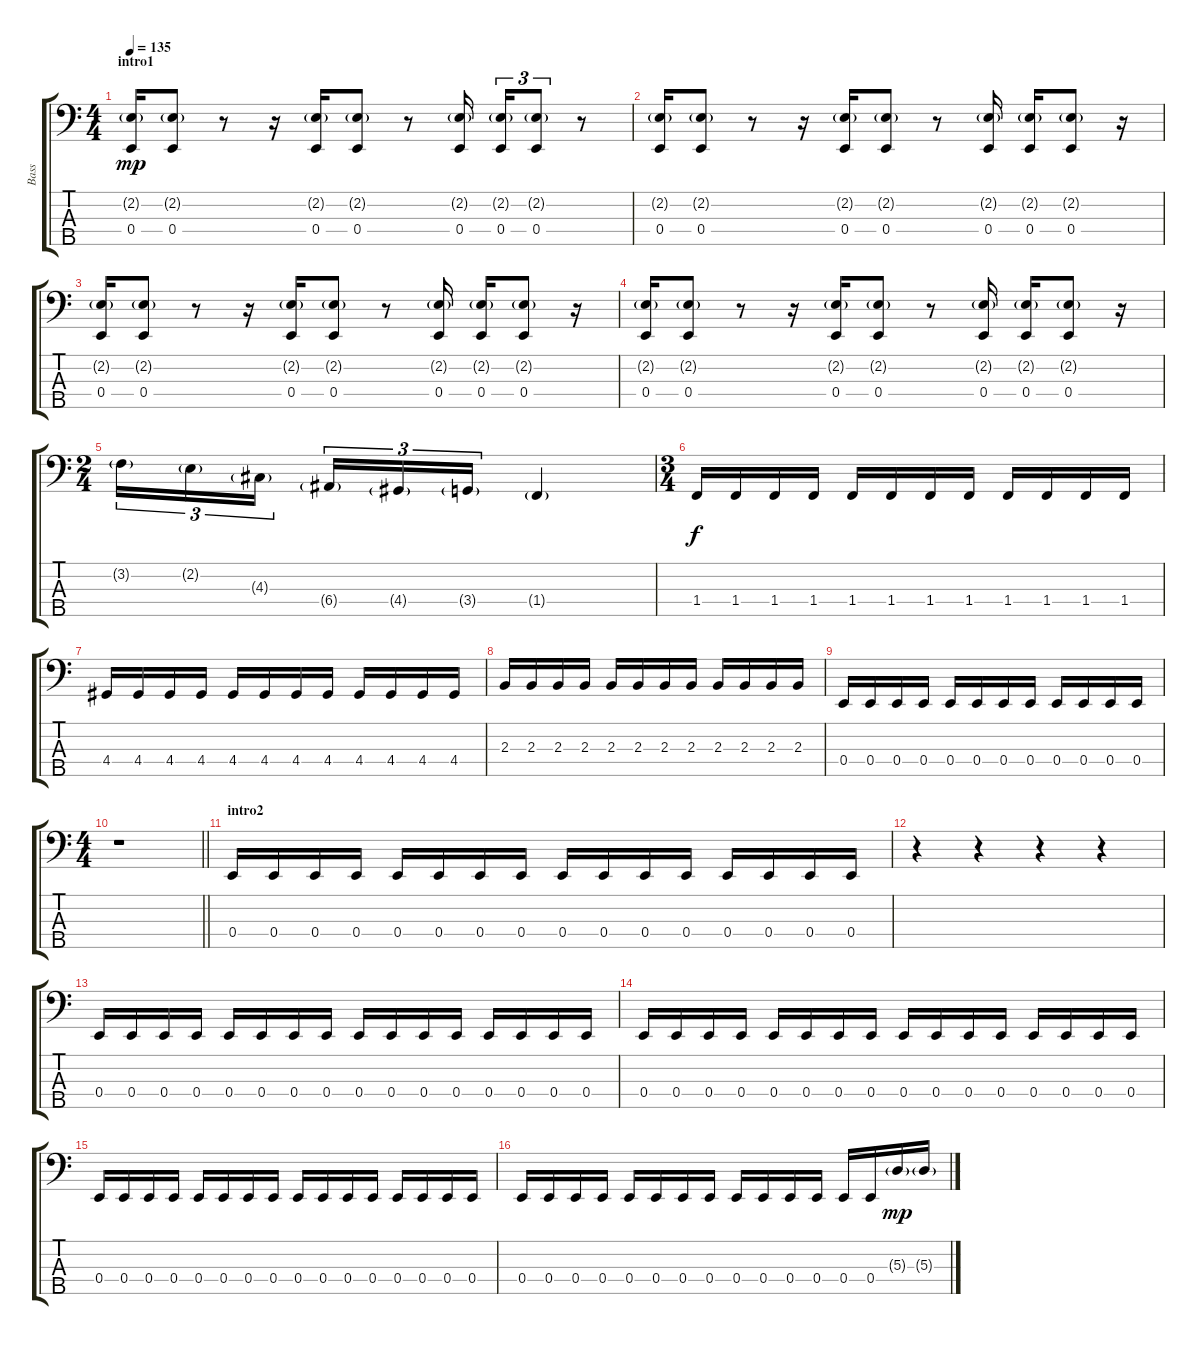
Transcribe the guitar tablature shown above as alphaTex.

\track ("Bass" "Bass") {instrument electricbassfinger}
\staff {score tabs}
\tuning (G2 D2 A1 E1 B0) {hide}
\ts (4 4)
\section ("" "intro1")
\tempo 135
\clef f4
\ks c
(2.2{g} 0.4).16{dy mp instrument electricbassfinger} (2.2{g} 0.4).8 r.8 r.16 (2.2{g} 0.4).16 (2.2{g} 0.4).8 r.8 (2.2{g} 0.4).16 (2.2{g} 0.4).16{tu (3 2)} (2.2{g} 0.4).8{tu (3 2)} r.8 |
(2.2{g} 0.4).16 (2.2{g} 0.4).8 r.8 r.16 (2.2{g} 0.4).16 (2.2{g} 0.4).8 r.8 (2.2{g} 0.4).16 (2.2{g} 0.4).16 (2.2{g} 0.4).8 r.16 |
(2.2{g} 0.4).16 (2.2{g} 0.4).8 r.8 r.16 (2.2{g} 0.4).16 (2.2{g} 0.4).8 r.8 (2.2{g} 0.4).16 (2.2{g} 0.4).16 (2.2{g} 0.4).8 r.16 |
(2.2{g} 0.4).16 (2.2{g} 0.4).8 r.8 r.16 (2.2{g} 0.4).16 (2.2{g} 0.4).8 r.8 (2.2{g} 0.4).16 (2.2{g} 0.4).16 (2.2{g} 0.4).8 r.16 |
\ts (2 4)
3.2{g}.16{tu (3 2)} 2.2{g}.16{tu (3 2)} 4.3{g}.16{tu (3 2) beam splitsecondary} 6.4{g}.16{tu (3 2)} 4.4{g}.16{tu (3 2)} 3.4{g}.16{tu (3 2)} 1.4{g}.4 |
\ts (3 4)
1.4.16{dy f} 1.4.16 1.4.16 1.4.16 1.4.16 1.4.16 1.4.16 1.4.16 1.4.16 1.4.16 1.4.16 1.4.16 |
4.4.16 4.4.16 4.4.16 4.4.16 4.4.16 4.4.16 4.4.16 4.4.16 4.4.16 4.4.16 4.4.16 4.4.16 |
2.3.16 2.3.16 2.3.16 2.3.16 2.3.16 2.3.16 2.3.16 2.3.16 2.3.16 2.3.16 2.3.16 2.3.16 |
0.4.16 0.4.16 0.4.16 0.4.16 0.4.16 0.4.16 0.4.16 0.4.16 0.4.16 0.4.16 0.4.16 0.4.16 |
\ts (4 4)
\barLineRight lightlight
r.1 |
\section ("" "intro2")
0.4.16 0.4.16 0.4.16 0.4.16 0.4.16 0.4.16 0.4.16 0.4.16 0.4.16 0.4.16 0.4.16 0.4.16 0.4.16 0.4.16 0.4.16 0.4.16 |
r.4 r.4 r.4 r.4 |
0.4.16 0.4.16 0.4.16 0.4.16 0.4.16 0.4.16 0.4.16 0.4.16 0.4.16 0.4.16 0.4.16 0.4.16 0.4.16 0.4.16 0.4.16 0.4.16 |
0.4.16 0.4.16 0.4.16 0.4.16 0.4.16 0.4.16 0.4.16 0.4.16 0.4.16 0.4.16 0.4.16 0.4.16 0.4.16 0.4.16 0.4.16 0.4.16 |
0.4.16 0.4.16 0.4.16 0.4.16 0.4.16 0.4.16 0.4.16 0.4.16 0.4.16 0.4.16 0.4.16 0.4.16 0.4.16 0.4.16 0.4.16 0.4.16 |
0.4.16 0.4.16 0.4.16 0.4.16 0.4.16 0.4.16 0.4.16 0.4.16 0.4.16 0.4.16 0.4.16 0.4.16 0.4.16 0.4.16 5.3{g}.16{dy mp} 5.3{g}.16
